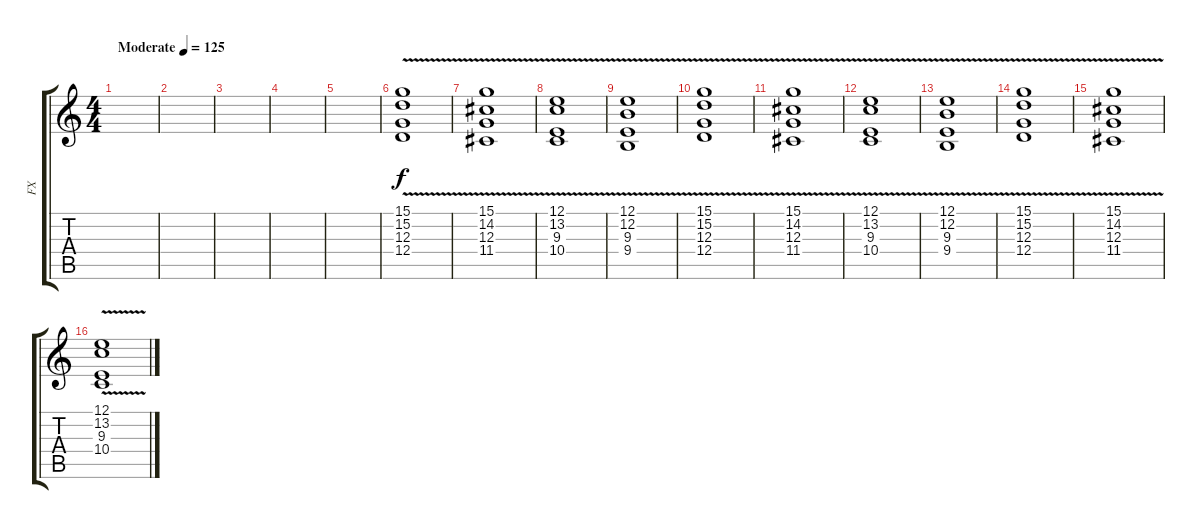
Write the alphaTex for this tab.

\track ("FX" "FX") {instrument pad1newage}
\staff {score tabs}
\tuning (E4 B3 G3 D3 A2 E2) {hide}
\ts (4 4)
\tempo (125 "Moderate")
\clef g2
\ks c
|
|
|
|
|
(15.1{v} 15.2{v} 12.3 12.4).1 |
(15.1{v} 14.2{v} 12.3 11.4).1 |
(12.1{v} 13.2{v} 9.3 10.4).1 |
(12.1{v} 12.2{v} 9.3 9.4).1 |
(15.1{v} 15.2{v} 12.3 12.4).1 |
(15.1{v} 14.2{v} 12.3 11.4).1 |
(12.1{v} 13.2{v} 9.3 10.4).1 |
(12.1{v} 12.2{v} 9.3 9.4).1 |
(15.1{v} 15.2{v} 12.3 12.4).1 |
(15.1{v} 14.2{v} 12.3 11.4).1 |
(12.1{v} 13.2{v} 9.3 10.4).1
